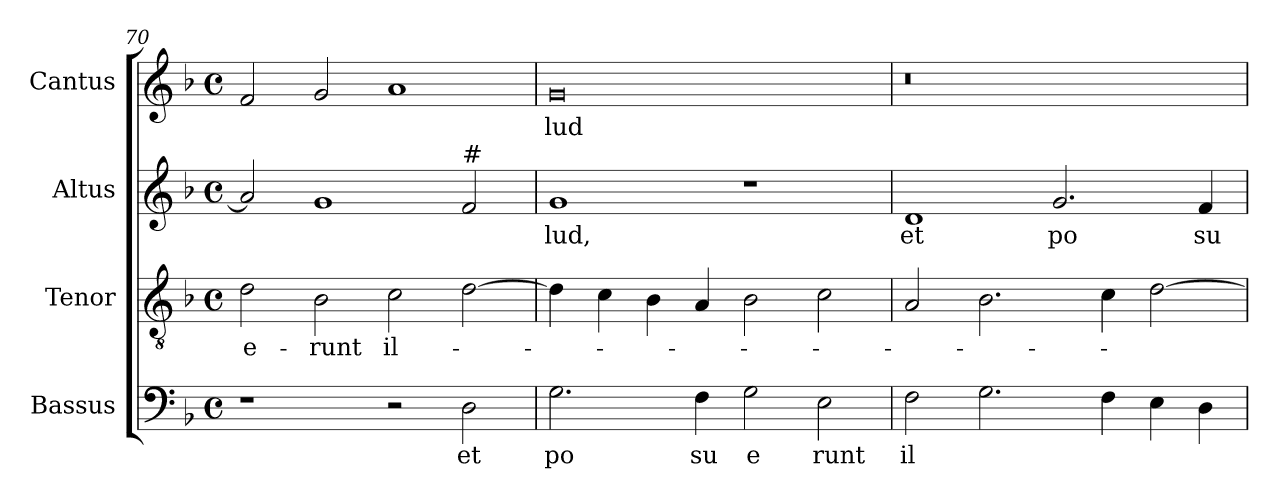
**kern	**text	**kern	**text	**kern	**text	**kern	**text
*part4	*part4	*part3	*part3	*part2	*part2	*part1	*part1
*staff4	*staff4	*staff3	*staff3	*staff2	*staff2	*staff1	*staff1
*I"Bassus	*	*I"Tenor	*	*I"Altus	*	*I"Cantus	*
*clefF4	*	*clefGv2	*	*clefG2	*	*clefG2	*
*k[b-]	*	*k[b-]	*	*k[b-]	*	*k[b-]	*
*F:	*	*F:	*	*F:	*	*F:	*
*M4/4	*	*M4/4	*	*M4/4	*	*M4/4	*
*met(c)	*	*met(c)	*	*met(c)	*	*met(c)	*
=70	=70	=70	=70	=70	=70	=70	=70
!	!	!	!LO:LY:b:cj	!	!	!	!
1r	.	2d\	-e-	2a/]	.	2f/	.
!	!	!	!LO:LY:b:cj	!	!	!	!
.	.	2B-\	-runt	1g	.	2g/	.
!	!	!	!LO:LY:b:cj	!	!	!	!
2r	.	2c\	il-	.	.	1a	.
!	!	!	!	!LO:TX:a:t=#	!	!	!
!	!LO:LY:b:cj	!	!	!	!	!	!
2D\	et	[>2d\	.	2f/	.	.	.
=71	=71	=71	=71	=71	=71	=71	=71
!	!LO:LY:b:cj	!	!	!	!LO:LY:b:cj	!	!LO:LY:b:cj
2.G\	po	4d\]	.	1g	lud,	0g	-lud
.	.	4c\	.	.	.	.	.
.	.	4B-\	.	.	.	.	.
!	!LO:LY:b:cj	!	!	!	!	!	!
4F\	su	4A/	.	.	.	.	.
!	!LO:LY:b:cj	!	!	!	!	!	!
2G\	e	2B-\	.	1r	.	.	.
!	!LO:LY:b:cj	!	!	!	!	!	!
2E\	runt	2c\	.	.	.	.	.
=72	=72	=72	=72	=72	=72	=72	=72
!	!LO:LY:b:cj	!	!	!	!LO:LY:b:cj	!	!
2F\	il	2A/	.	1d	et	0r	.
2.G\	.	2.B-\	.	.	.	.	.
!	!	!	!	!	!LO:LY:b:cj	!	!
.	.	.	.	2.g/	po	.	.
4F\	.	4c\	.	.	.	.	.
4E\	.	[>2d\	.	.	.	.	.
!	!	!	!	!	!LO:LY:b:cj	!	!
4D\	.	.	.	4f/	su	.	.
=	=	=	=	=	=	=	=
*-	*-	*-	*-	*-	*-	*-	*-
